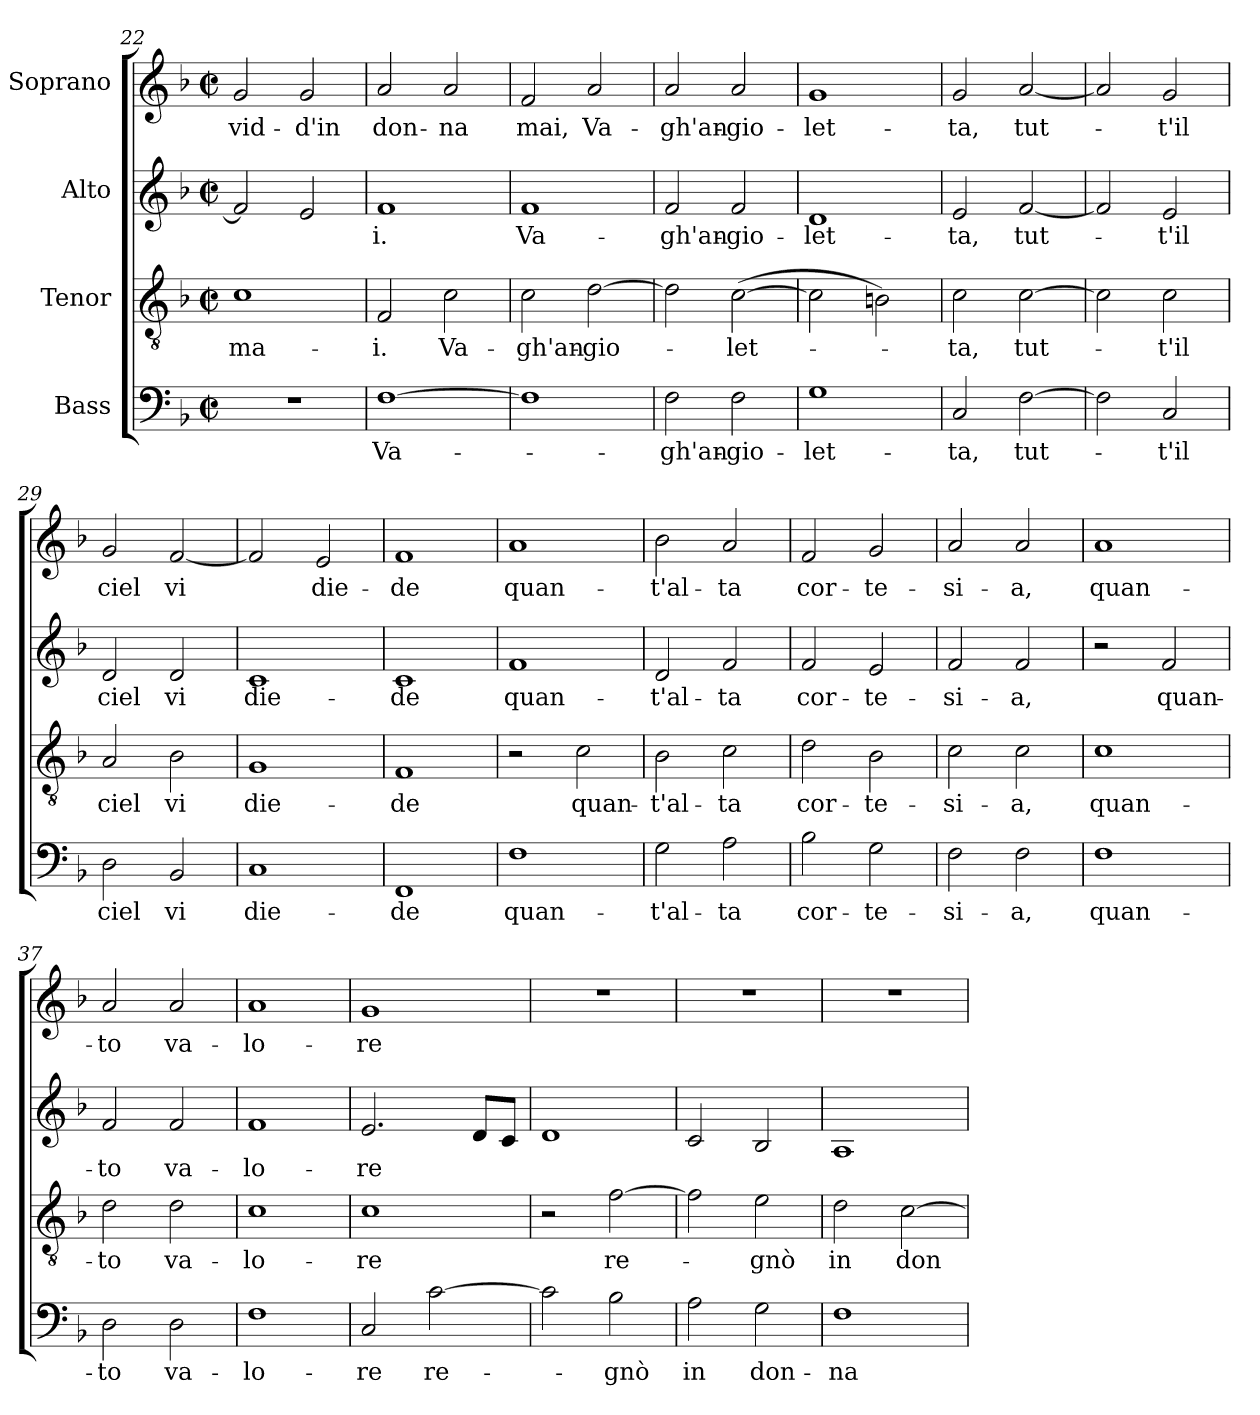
**kern	**text	**kern	**text	**kern	**text	**kern	**text
*part4	*part4	*part3	*part3	*part2	*part2	*part1	*part1
*staff4	*staff4	*staff3	*staff3	*staff2	*staff2	*staff1	*staff1
*I"Bass	*	*I"Tenor	*	*I"Alto	*	*I"Soprano	*
*clefF4	*	*clefGv2	*	*clefG2	*	*clefG2	*
*k[b-]	*	*k[b-]	*	*k[b-]	*	*k[b-]	*
*F:	*	*F:	*	*F:	*	*F:	*
*M2/2	*	*M2/2	*	*M2/2	*	*M2/2	*
*met(c|)	*	*met(c|)	*	*met(c|)	*	*met(c|)	*
=22	=22	=22	=22	=22	=22	=22	=22
1r	.	1c	ma-	2f/]	.	2g/	vid-
.	.	.	.	2e/	.	2g/	-d'in
=23	=23	=23	=23	=23	=23	=23	=23
[1F	Va-	2F/	-i.	1f	-i.	2a/	don-
.	.	2c\	Va-	.	.	2a/	-na
=24	=24	=24	=24	=24	=24	=24	=24
1F]	.	2c\	-gh'an-	1f	Va-	2f/	mai,
.	.	[2d\	-gio-	.	.	2a/	Va-
!!LO:PB:g=z
=25	=25	=25	=25	=25	=25	=25	=25
2F\	-gh'an-	2d\]	.	2f/	-gh'an-	2a/	-gh'an-
2F\	-gio-	([2c\	-let-	2f/	-gio-	2a/	-gio-
=26	=26	=26	=26	=26	=26	=26	=26
1G	-let-	2c\]	.	1d	-let-	1g	-let-
.	.	2Bn\)	.	.	.	.	.
=27	=27	=27	=27	=27	=27	=27	=27
2C/	ta,	2c\	ta,	2e/	ta,	2g/	-ta,
[2F\	tut-	[2c\	tut-	[2f/	tut-	[2a/	tut-
=28	=28	=28	=28	=28	=28	=28	=28
2F\]	.	2c\]	.	2f/]	.	2a/]	.
2C/	-t'il	2c\	-t'il	2e/	-t'il	2g/	-t'il
=29	=29	=29	=29	=29	=29	=29	=29
2D\	ciel	2A/	ciel	2d/	ciel	2g/	ciel
2BB-/	vi	2B-\	vi	2d/	vi	[2f/	vi
=30	=30	=30	=30	=30	=30	=30	=30
1C	die-	1G	die-	1c	die-	2f/]	.
.	.	.	.	.	.	2e/	die-
=31	=31	=31	=31	=31	=31	=31	=31
1FF	-de	1F	-de	1c	-de	1f	-de
=32	=32	=32	=32	=32	=32	=32	=32
1F	quan-	2r	.	1f	quan-	1a	quan-
.	.	2c\	quan-	.	.	.	.
!!LO:LB:g=z
=33	=33	=33	=33	=33	=33	=33	=33
2G\	-t'al-	2B-\	-t'al-	2d/	-t'al-	2b-\	-t'al-
2A\	-ta	2c\	-ta	2f/	-ta	2a/	-ta
=34	=34	=34	=34	=34	=34	=34	=34
2B-\	cor-	2d\	cor-	2f/	cor-	2f/	cor-
2G\	-te-	2B-\	-te-	2e/	-te-	2g/	-te-
=35	=35	=35	=35	=35	=35	=35	=35
2F\	-si-	2c\	-si-	2f/	-si-	2a/	-si-
2F\	-a,	2c\	-a,	2f/	-a,	2a/	-a,
=36	=36	=36	=36	=36	=36	=36	=36
1F	quan-	1c	quan-	2r	.	1a	quan-
.	.	.	.	2f/	quan-	.	.
=37	=37	=37	=37	=37	=37	=37	=37
2D\	-to	2d\	-to	2f/	-to	2a/	-to
2D\	va-	2d\	va-	2f/	va-	2a/	va-
=38	=38	=38	=38	=38	=38	=38	=38
1F	-lo-	1c	-lo-	1f	-lo-	1a	-lo-
=39	=39	=39	=39	=39	=39	=39	=39
2C/	-re	1c	-re	2.e/	-re	1g	-re
[2c\	re-	.	.	.	.	.	.
.	.	.	.	8d/L	.	.	.
.	.	.	.	8c/J	.	.	.
=40	=40	=40	=40	=40	=40	=40	=40
2c\]	.	2r	.	1d	.	1r	.
2B-\	-gnò	[2f\	re-	.	.	.	.
!!LO:LB:g=z
=41	=41	=41	=41	=41	=41	=41	=41
2A\	in	2f\]	.	2c/	.	1r	.
2G\	don-	2e\	-gnò	2B-/	.	.	.
=42	=42	=42	=42	=42	=42	=42	=42
1F	-na	2d\	in	1A	.	1r	.
.	.	[2c\	don-	.	.	.	.
=	=	=	=	=	=	=	=
*-	*-	*-	*-	*-	*-	*-	*-
